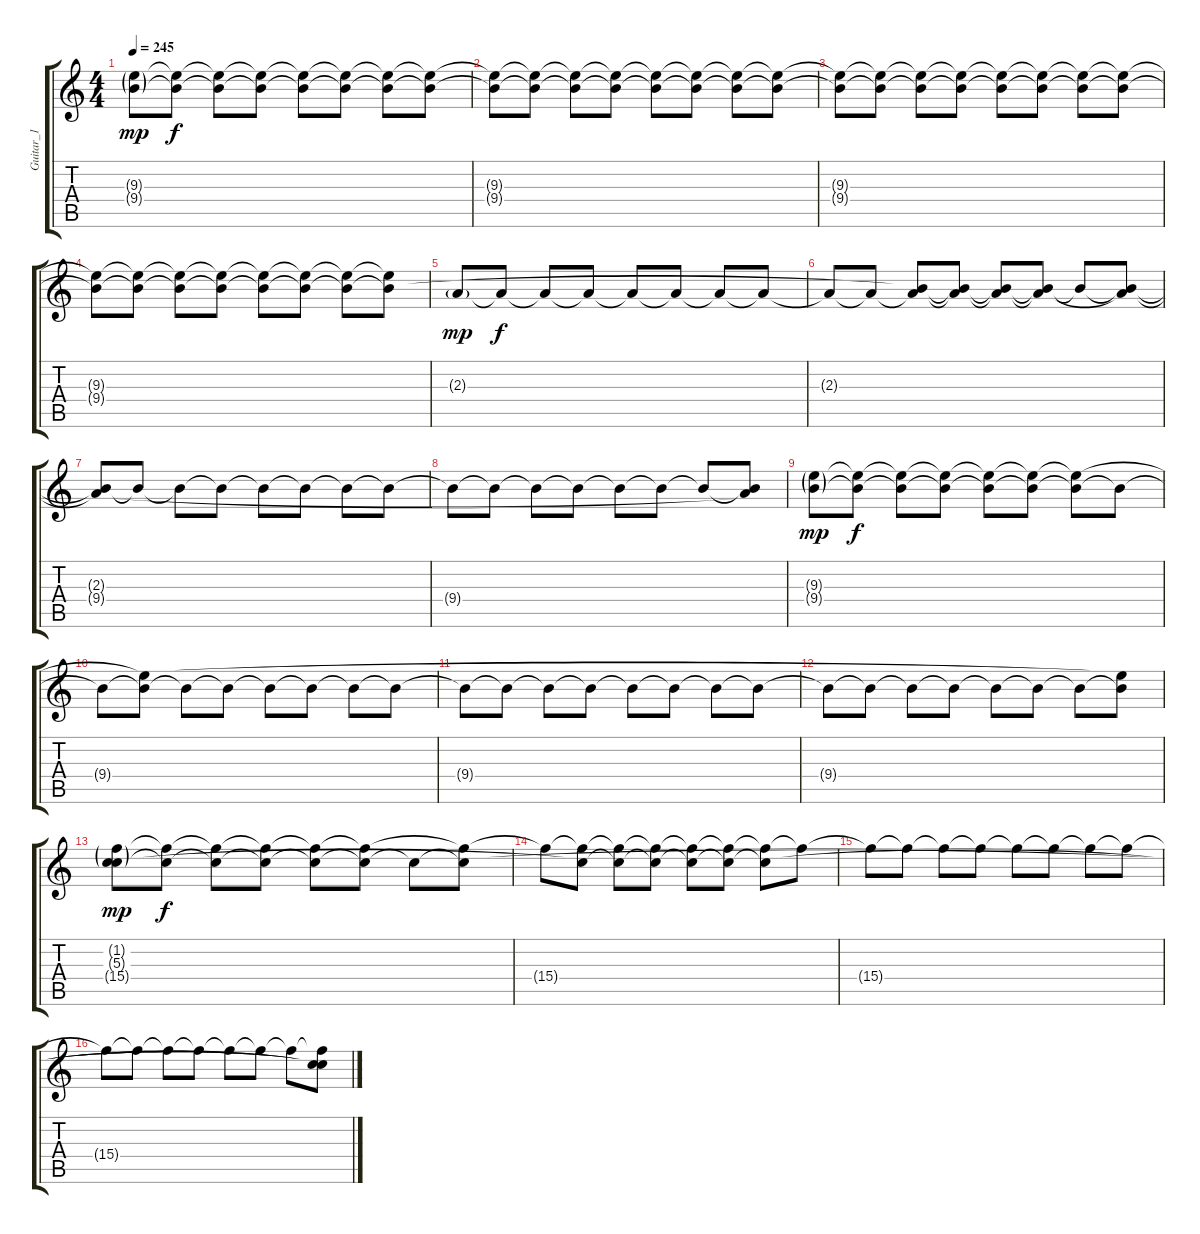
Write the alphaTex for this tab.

\track ("Guitar_1" "Guitar_1") {instrument electricguitarjazz}
\staff {score tabs}
\tuning (E4 B3 G3 D3 A2 E2) {hide}
\ts (4 4)
\tempo 245
\clef g2
\ks c
(9.3{g} 9.4{g}).8{dy mp volume 9} (9.3{t} 9.4{t}).8{dy f} (9.3{t} 9.4{t}).8 (9.3{t} 9.4{t}).8 (9.3{t} 9.4{t}).8 (9.3{t} 9.4{t}).8 (9.3{t} 9.4{t}).8 (9.3{t} 9.4{t}).8 |
(9.3{t} 9.4{t}).8 (9.3{t} 9.4{t}).8 (9.3{t} 9.4{t}).8 (9.3{t} 9.4{t}).8 (9.3{t} 9.4{t}).8 (9.3{t} 9.4{t}).8 (9.3{t} 9.4{t}).8 (9.3{t} 9.4{t}).8 |
(9.3{t} 9.4{t}).8{volume 5} (9.3{t} 9.4{t}).8 (9.3{t} 9.4{t}).8 (9.3{t} 9.4{t}).8 (9.3{t} 9.4{t}).8 (9.3{t} 9.4{t}).8 (9.3{t} 9.4{t}).8 (9.3{t} 9.4{t}).8 |
(9.3{t} 9.4{t}).8 (9.3{t} 9.4{t}).8 (9.3{t} 9.4{t}).8 (9.3{t} 9.4{t}).8 (9.3{t} 9.4{t}).8 (9.3{t} 9.4{t}).8 (9.3{t} 9.4{t}).8 (9.3{t} 9.4{t}).8 |
2.3{g}.8{dy mp volume 9} 2.3{t}.8{dy f} 2.3{t}.8 2.3{t}.8 2.3{t}.8 2.3{t}.8 2.3{t}.8 2.3{t}.8 |
2.3{t}.8 2.3{t}.8 (2.3{t} 9.4{t}).8 (2.3{t} 9.4{t}).8 (2.3{t} 9.4{t}).8 (2.3{t} 9.4{t}).8 9.4{t}.8 (2.3{t} 9.4{t}).8 |
(2.3{t} 9.4{t}).8{volume 5} 9.4{t}.8 9.4{t}.8 9.4{t}.8 9.4{t}.8 9.4{t}.8 9.4{t}.8 9.4{t}.8 |
9.4{t}.8 9.4{t}.8 9.4{t}.8 9.4{t}.8 9.4{t}.8 9.4{t}.8 9.4{t}.8 (2.3{t} 9.4{t}).8 |
(9.3{g} 9.4{g}).8{dy mp volume 9} (9.3{t} 9.4{t}).8{dy f} (9.3{t} 9.4{t}).8 (9.3{t} 9.4{t}).8 (9.3{t} 9.4{t}).8 (9.3{t} 9.4{t}).8 (9.3{t} 9.4{t}).8 9.4{t}.8 |
9.4{t}.8 (9.3{t} 9.4{t}).8 9.4{t}.8 9.4{t}.8 9.4{t}.8 9.4{t}.8 9.4{t}.8 9.4{t}.8 |
9.4{t}.8{volume 5} 9.4{t}.8 9.4{t}.8 9.4{t}.8 9.4{t}.8 9.4{t}.8 9.4{t}.8 9.4{t}.8 |
9.4{t}.8 9.4{t}.8 9.4{t}.8 9.4{t}.8 9.4{t}.8 9.4{t}.8 9.4{t}.8 (9.3{t} 9.4{t}).8 |
(1.2{g} 5.3{g} 15.4{g}).8{dy mp volume 9} (5.3{t} 15.4{t}).8{dy f} (5.3{t} 15.4{t}).8 (5.3{t} 15.4{t}).8 (5.3{t} 15.4{t}).8 (5.3{t} 15.4{t}).8 5.3{t}.8 (5.3{t} 15.4{t}).8 |
15.4{t}.8 (1.2{t} 15.4{t}).8 (1.2{t} 15.4{t}).8 (1.2{t} 15.4{t}).8 (1.2{t} 15.4{t}).8 (1.2{t} 15.4{t}).8 (1.2{t} 15.4{t}).8 15.4{t}.8 |
15.4{t}.8{volume 5} 15.4{t}.8 15.4{t}.8 15.4{t}.8 15.4{t}.8 15.4{t}.8 15.4{t}.8 15.4{t}.8 |
15.4{t}.8 15.4{t}.8 15.4{t}.8 15.4{t}.8 15.4{t}.8 15.4{t}.8 15.4{t}.8 (1.2{t} 5.3{t} 15.4{t}).8
